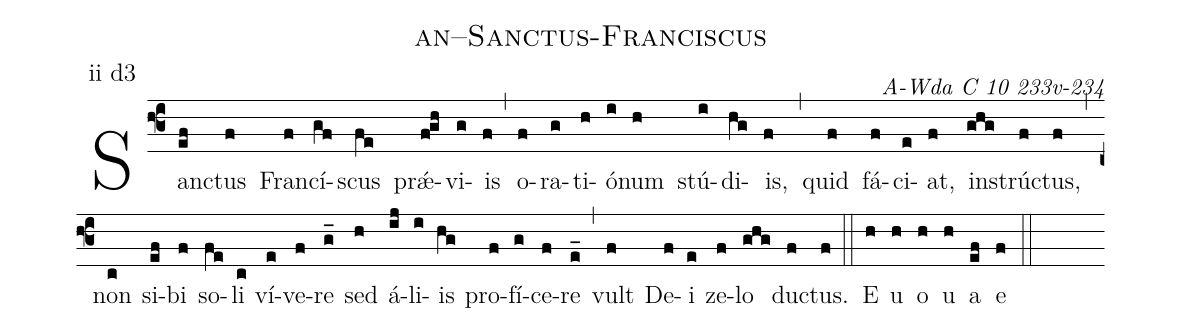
name: an--Sanctus-Franciscus;
commentary: A-Wda C 10 233v-234;
annotation: ii d3;
%%
(f3) San(ef)ctus(f) Fran(f)cí(gf)scus(fe) prǽ(f!gh)vi(g)is(f) (,)
o(f)ra(g)ti(h)ó(i)num(h) stú(i)di(hg)is,(f) (,)
quid(f) fá(f)ci(e)at,(f) in(ghg)strúc(f)tus,(f) (,)
non(c) si(ef)bi(f) so(fe)li(c) ví(e)ve(f)re(g_)
sed(h) á(ij)li(i)is(hg) pro(f)fí(g)ce(f)re(e_) (,)
vult(f) De(f)i(e) ze(f)lo(ghg) duc(f)tus.(f) (::)
E(h) u(h) o(h) u(h) a(ef) e(f) (::)
